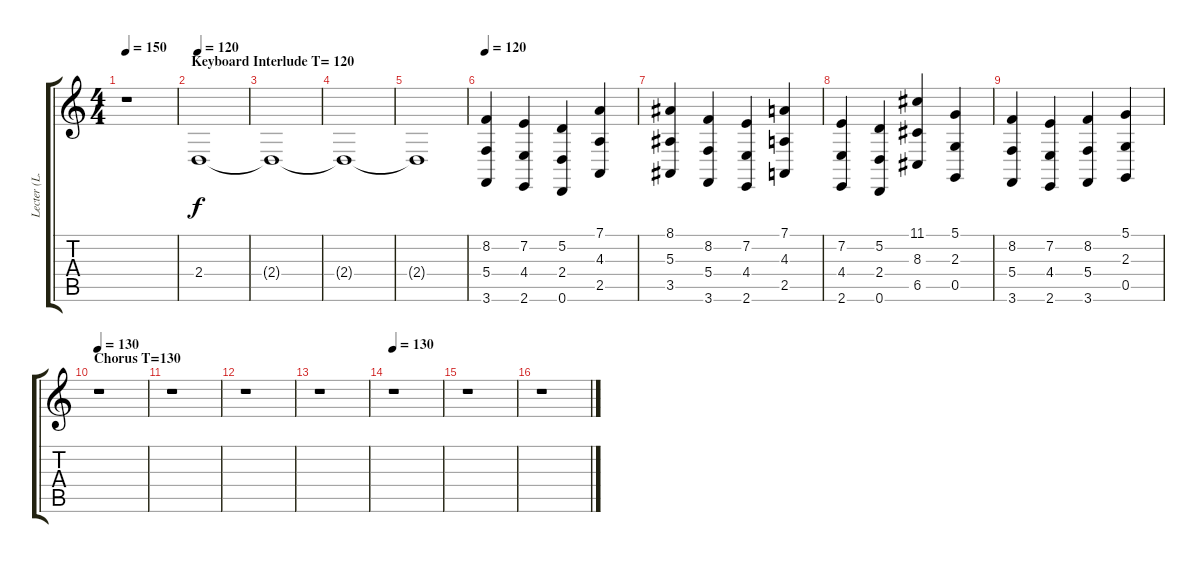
\track ("Lecter (L.H.)" "Lecter (L.") {instrument stringensemble1}
\staff {score tabs}
\tuning (D4 A3 F3 C3 G2 D2) {hide}
\ts (4 4)
\tempo 150
\clef g2
\ks c
r.1{dy f} |
\section ("" "Keyboard Interlude T= 120")
\tempo 120
2.4.1 |
2.4{t}.1 |
2.4{t}.1 |
2.4{t}.1 |
\tempo 120
(8.2 5.4 3.6).4 (7.2 4.4 2.6).4 (5.2 2.4 0.6).4 (7.1 4.3 2.5).4 |
(8.1 5.3 3.5).4 (8.2 5.4 3.6).4 (7.2 4.4 2.6).4 (7.1 4.3 2.5).4 |
(7.2 4.4 2.6).4 (5.2 2.4 0.6).4 (11.1 8.3 6.5).4 (5.1 2.3 0.5).4 |
(8.2 5.4 3.6).4 (7.2 4.4 2.6).4 (8.2 5.4 3.6).4 (5.1 2.3 0.5).4 |
\section ("" "Chorus T=130")
\tempo 130
r.1 |
r.1 |
r.1 |
r.1 |
\tempo 130
r.1 |
r.1 |
r.1
